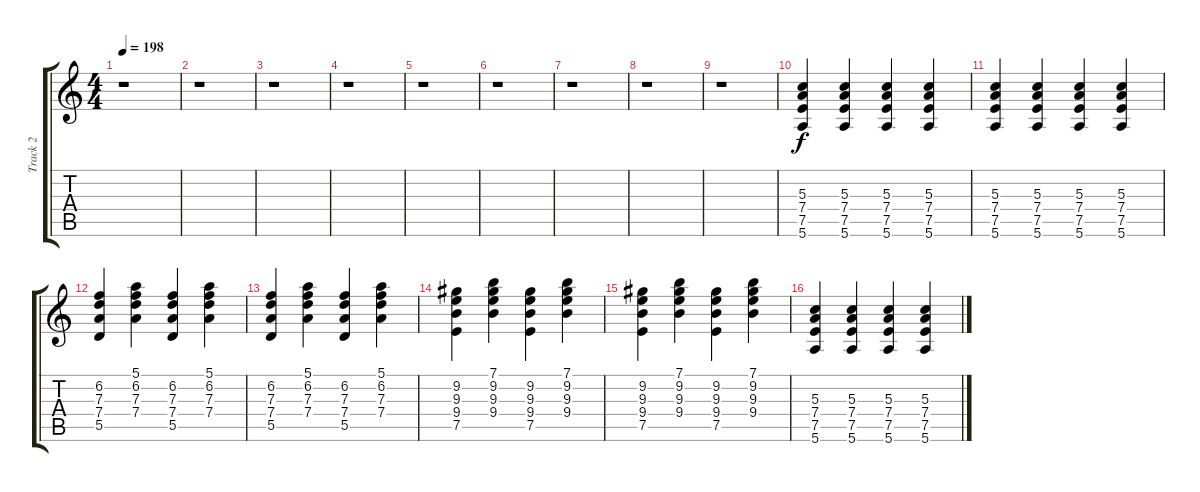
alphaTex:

\track ("Track 2" "Track 2") {mute instrument acousticguitarsteel}
\staff {score tabs}
\tuning (E4 B3 G3 D3 A2 E2) {hide}
\ts (4 4)
\tempo 198
\clef g2
\ks c
r.1{dy f} |
r.1 |
r.1 |
r.1 |
r.1 |
r.1 |
r.1 |
r.1 |
r.1 |
(5.3 7.4 7.5 5.6).4 (5.3 7.4 7.5 5.6).4 (5.3 7.4 7.5 5.6).4 (5.3 7.4 7.5 5.6).4 |
(5.3 7.4 7.5 5.6).4 (5.3 7.4 7.5 5.6).4 (5.3 7.4 7.5 5.6).4 (5.3 7.4 7.5 5.6).4 |
(6.2 7.3 7.4 5.5).4 (5.1 6.2 7.3 7.4).4 (6.2 7.3 7.4 5.5).4 (5.1 6.2 7.3 7.4).4 |
(6.2 7.3 7.4 5.5).4 (5.1 6.2 7.3 7.4).4 (6.2 7.3 7.4 5.5).4 (5.1 6.2 7.3 7.4).4 |
(9.2 9.3 9.4 7.5).4 (7.1 9.2 9.3 9.4).4 (9.2 9.3 9.4 7.5).4 (7.1 9.2 9.3 9.4).4 |
(9.2 9.3 9.4 7.5).4 (7.1 9.2 9.3 9.4).4 (9.2 9.3 9.4 7.5).4 (7.1 9.2 9.3 9.4).4 |
(5.3 7.4 7.5 5.6).4 (5.3 7.4 7.5 5.6).4 (5.3 7.4 7.5 5.6).4 (5.3 7.4 7.5 5.6).4
